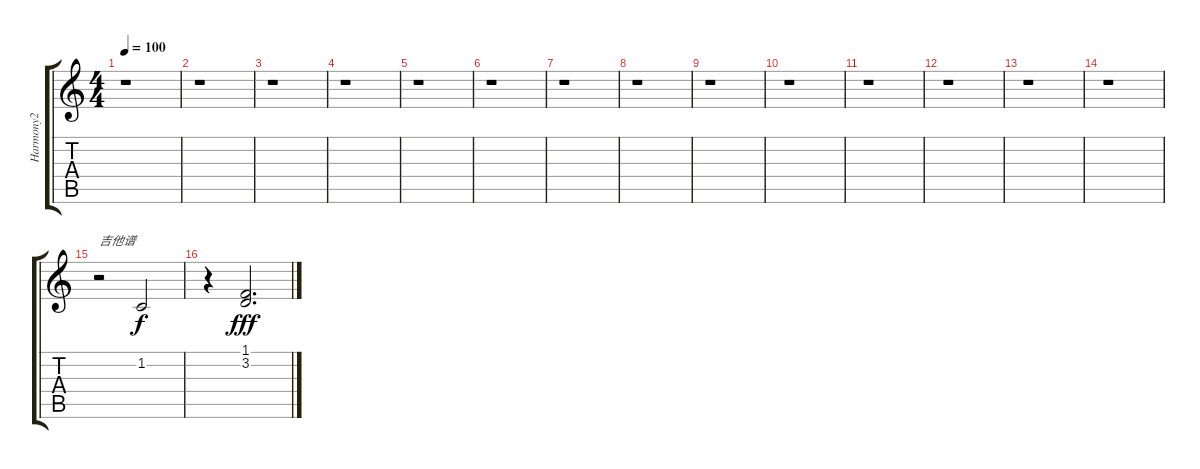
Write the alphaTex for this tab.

\track ("Harmony2" "Harmony2") {instrument choiraahs}
\staff {score tabs}
\tuning (E4 B3 G3 D3 A2 E2) {hide}
\ts (4 4)
\tempo 100
\clef g2
\ks c
r.1{dy f} |
r.1 |
r.1 |
r.1 |
r.1 |
r.1 |
r.1 |
r.1 |
r.1 |
r.1 |
r.1 |
r.1 |
r.1 |
r.1 |
r.2{txt "吉他谱"} 1.2.2{instrument voiceoohs} |
r.4 (1.1 3.2).2{d dy fff volume 8 instrument voiceoohs}
